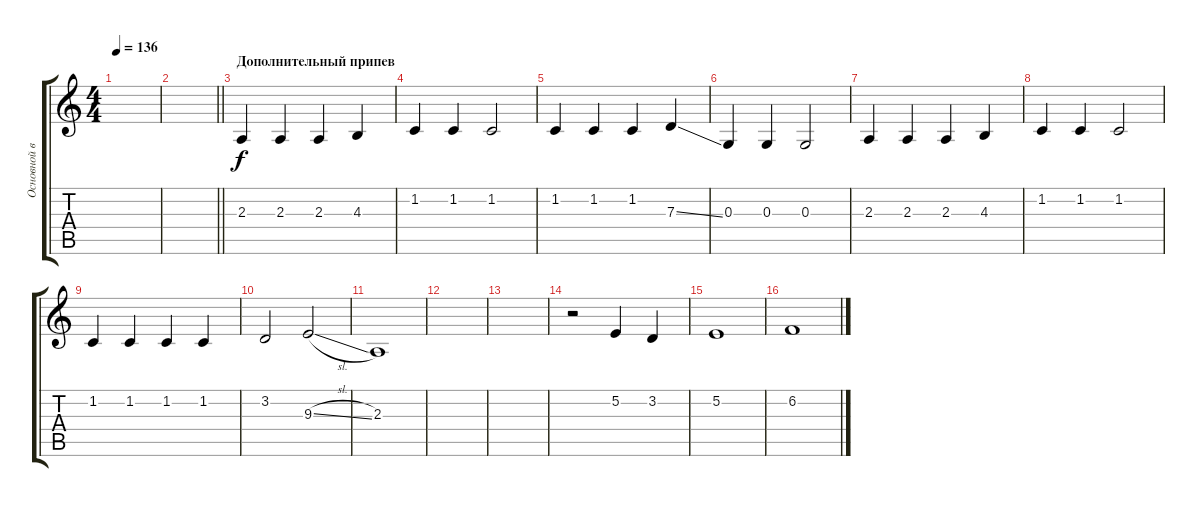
\track ("Основной вокал" "Основной в") {instrument lead6voice}
\staff {score tabs}
\tuning (E4 B3 G3 D3 A2 E2) {hide}
\ts (4 4)
\tempo 136
\clef g2
\ks c
|
\barLineRight lightlight
|
\section ("" "Дополнительный припев")
2.3.4 2.3.4 2.3.4 4.3.4 |
1.2.4 1.2.4 1.2.2 |
1.2.4 1.2.4 1.2.4 7.3{ss}.4 |
0.3.4 0.3.4 0.3.2 |
2.3.4 2.3.4 2.3.4 4.3.4 |
1.2.4 1.2.4 1.2.2 |
1.2.4 1.2.4 1.2.4 1.2.4 |
3.2.2 9.3{sl}.2 |
2.3.1 |
|
|
r.2 5.2.4 3.2.4 |
5.2.1 |
6.2.1
